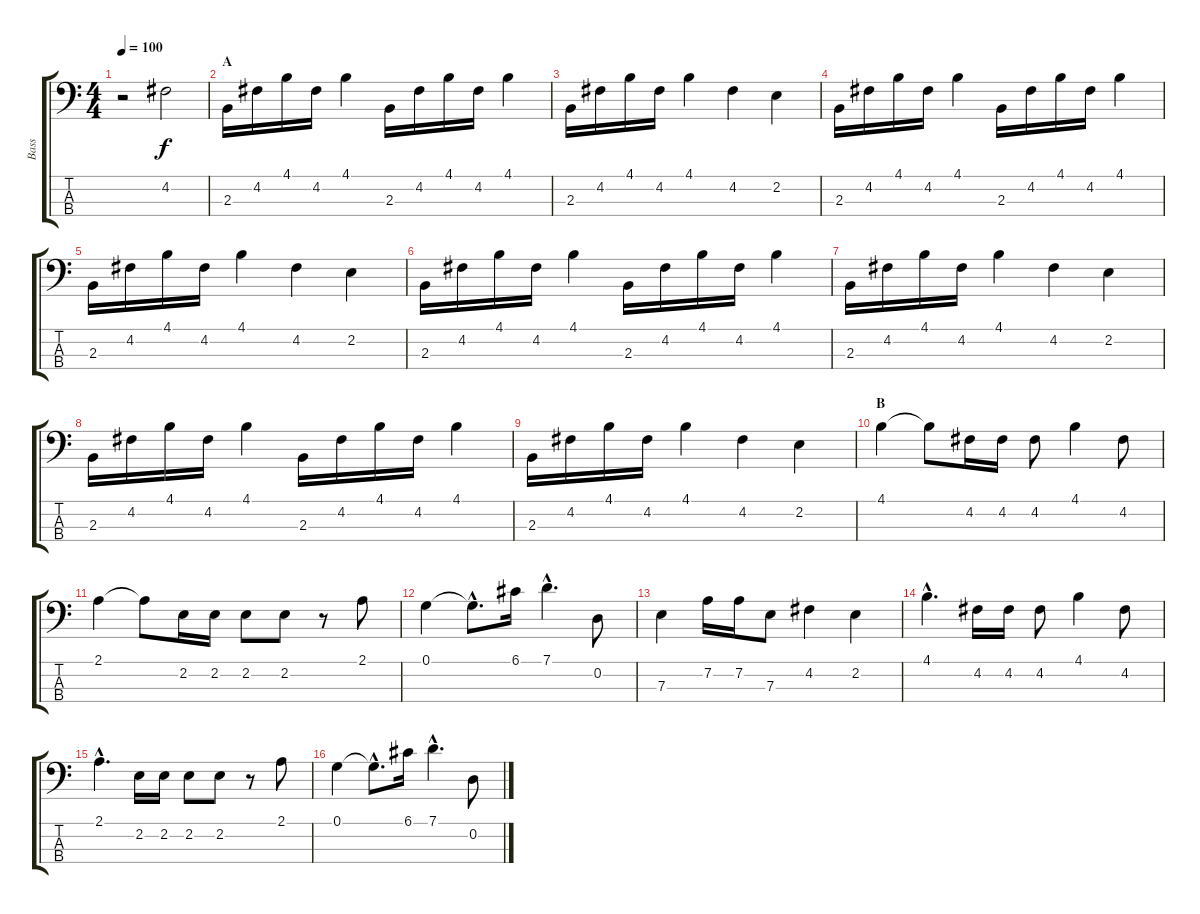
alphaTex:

\track ("Bass" "Bass") {instrument acousticbass}
\staff {score tabs}
\tuning (G2 D2 A1 E1) {hide}
\ts (4 4)
\tempo 100
\clef f4
\ks c
r.2{dy f instrument acousticbass} 4.2.2 |
\section ("" "A")
2.3.16 4.2.16 4.1.16 4.2.16 4.1.4 2.3.16 4.2.16 4.1.16 4.2.16 4.1.4 |
2.3.16 4.2.16 4.1.16 4.2.16 4.1.4 4.2.4 2.2.4 |
2.3.16 4.2.16 4.1.16 4.2.16 4.1.4 2.3.16 4.2.16 4.1.16 4.2.16 4.1.4 |
2.3.16 4.2.16 4.1.16 4.2.16 4.1.4 4.2.4 2.2.4 |
2.3.16 4.2.16 4.1.16 4.2.16 4.1.4 2.3.16 4.2.16 4.1.16 4.2.16 4.1.4 |
2.3.16 4.2.16 4.1.16 4.2.16 4.1.4 4.2.4 2.2.4 |
2.3.16 4.2.16 4.1.16 4.2.16 4.1.4 2.3.16 4.2.16 4.1.16 4.2.16 4.1.4 |
2.3.16 4.2.16 4.1.16 4.2.16 4.1.4 4.2.4 2.2.4 |
\section ("" "B")
4.1.4 4.1{t}.8 4.2.16 4.2.16 4.2.8 4.1.4 4.2.8 |
2.1.4 2.1{t}.8 2.2.16 2.2.16 2.2.8 2.2.8 r.8 2.1.8 |
0.1.4 0.1{hac t}.8{d} 6.1.16 7.1{hac}.4{d} 0.2.8 |
7.3.4 7.2.16 7.2.16 7.3.8 4.2.4 2.2.4 |
4.1{hac}.4{d} 4.2.16 4.2.16 4.2.8 4.1.4 4.2.8 |
2.1{hac}.4{d} 2.2.16 2.2.16 2.2.8 2.2.8 r.8 2.1.8 |
0.1.4 0.1{hac t}.8{d} 6.1.16 7.1{hac}.4{d} 0.2.8
